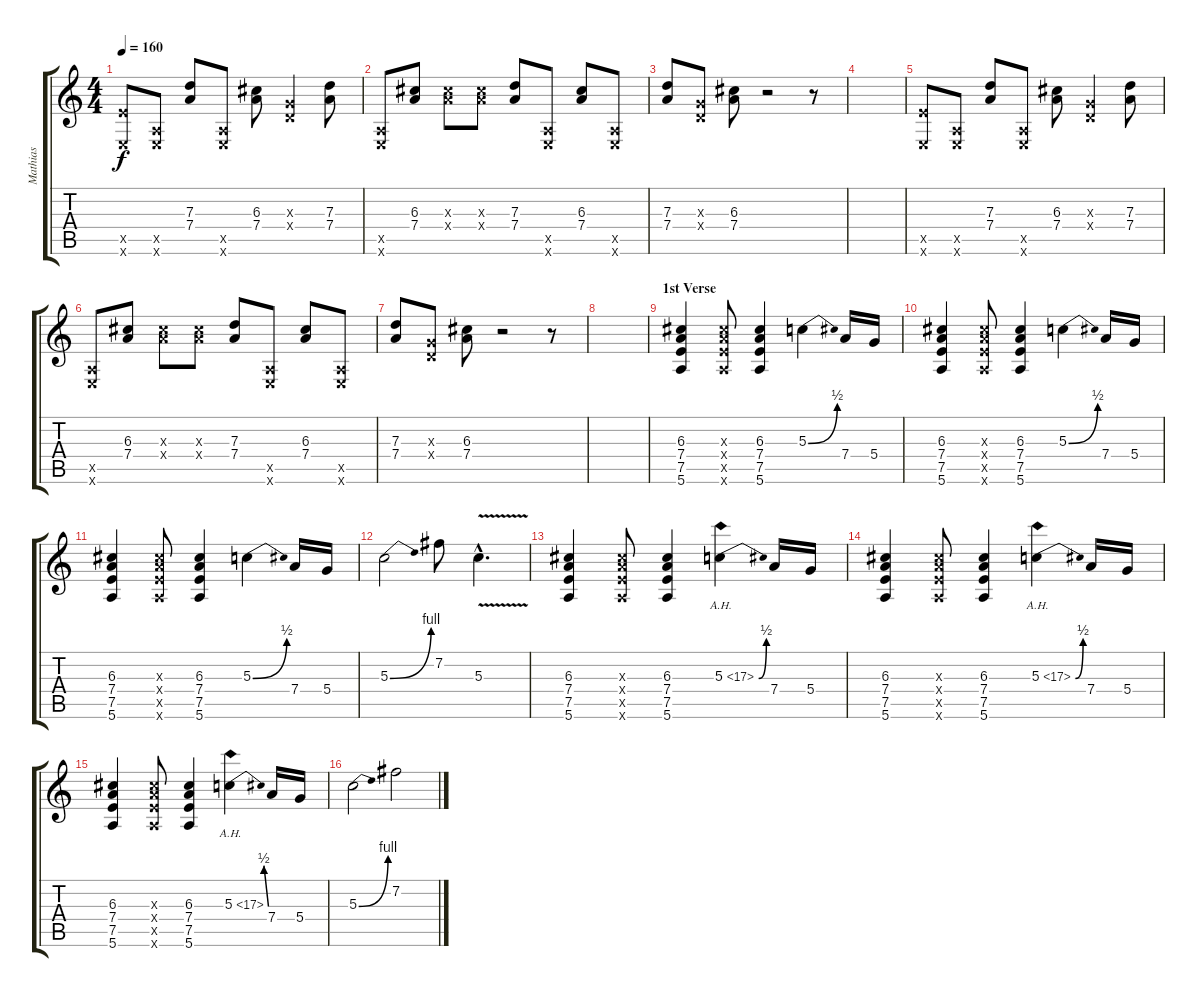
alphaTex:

\track ("Mathias" "Mathias") {instrument distortionguitar}
\staff {score tabs}
\tuning (E4 B3 G3 D3 A2 E2) {hide}
\ts (4 4)
\tempo 160
\clef g2
\ks c
(7.5{x} 0.6{x}).8{dy f} (0.5{x} 0.6{x}).8 (7.3 7.4).8 (0.5{x} 0.6{x}).8 (6.3 7.4).8 (0.3{x} 0.4{x}).4 (7.3 7.4).8 |
(0.5{x} 0.6{x}).8 (6.3 7.4).8 (6.3{x} 7.4{x}).8 (6.3{x} 7.4{x}).8 (7.3 7.4).8 (0.5{x} 0.6{x}).8 (6.3 7.4).8 (0.5{x} 0.6{x}).8 |
(7.3 7.4).8 (0.3{x} 0.4{x}).8 (6.3 7.4).8 r.2 r.8 |
|
(7.5{x} 0.6{x}).8 (0.5{x} 0.6{x}).8 (7.3 7.4).8 (0.5{x} 0.6{x}).8 (6.3 7.4).8 (0.3{x} 0.4{x}).4 (7.3 7.4).8 |
(0.5{x} 0.6{x}).8 (6.3 7.4).8 (6.3{x} 7.4{x}).8 (6.3{x} 7.4{x}).8 (7.3 7.4).8 (0.5{x} 0.6{x}).8 (6.3 7.4).8 (0.5{x} 0.6{x}).8 |
(7.3 7.4).8 (0.3{x} 0.4{x}).8 (6.3 7.4).8 r.2 r.8 |
|
\section ("" "1st Verse")
(6.3 7.4 7.5 5.6).4 (6.3{x} 7.4{x} 7.5{x} 5.6{x}).8 (6.3 7.4 7.5 5.6).4 5.3{be (bend 0 0 60 2)}.4 7.4.16 5.4.16 |
(6.3 7.4 7.5 5.6).4 (6.3{x} 7.4{x} 7.5{x} 5.6{x}).8 (6.3 7.4 7.5 5.6).4 5.3{be (bend 0 0 60 2)}.4 7.4.16 5.4.16 |
(6.3 7.4 7.5 5.6).4 (6.3{x} 7.4{x} 7.5{x} 5.6{x}).8 (6.3 7.4 7.5 5.6).4 5.3{be (bend 0 0 60 2)}.4 7.4.16 5.4.16 |
5.3{be (bend 0 0 60 4)}.2 7.2.8 5.3{v hac}.4{d} |
(6.3 7.4 7.5 5.6).4 (6.3{x} 7.4{x} 7.5{x} 5.6{x}).8 (6.3 7.4 7.5 5.6).4 5.3{be (bend 0 0 60 2) ah 12}.4 7.4.16 5.4.16 |
(6.3 7.4 7.5 5.6).4 (6.3{x} 7.4{x} 7.5{x} 5.6{x}).8 (6.3 7.4 7.5 5.6).4 5.3{be (bend 0 0 60 2) ah 12}.4 7.4.16 5.4.16 |
(6.3 7.4 7.5 5.6).4 (6.3{x} 7.4{x} 7.5{x} 5.6{x}).8 (6.3 7.4 7.5 5.6).4 5.3{be (bend 0 0 60 2) ah 12}.4 7.4.16 5.4.16 |
5.3{be (bend 0 0 60 4)}.2 7.2.2
